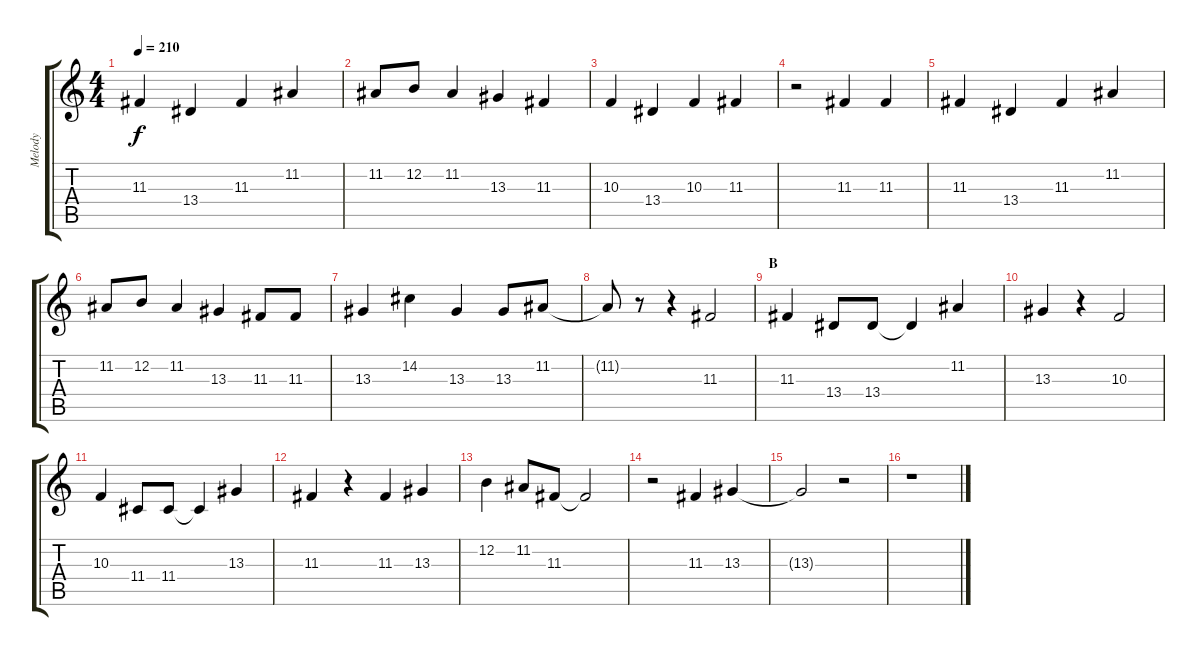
\track ("Melody" "Melody") {instrument harmonica}
\staff {score tabs}
\tuning (E4 B3 G3 D3 A2 E2) {hide}
\ts (4 4)
\tempo 210
\clef g2
\ks c
11.3.4{dy f} 13.4.4 11.3.4 11.2.4 |
11.2.8 12.2.8 11.2.4 13.3.4 11.3.4 |
10.3.4 13.4.4 10.3.4 11.3.4 |
r.2 11.3.4 11.3.4 |
11.3.4 13.4.4 11.3.4 11.2.4 |
11.2.8 12.2.8 11.2.4 13.3.4 11.3.8 11.3.8 |
13.3.4 14.2.4 13.3.4 13.3.8 11.2.8 |
11.2{t}.8 r.8 r.4 11.3.2 |
\section ("" "B")
11.3.4 13.4.8 13.4.8 13.4{t}.4 11.2.4 |
13.3.4 r.4 10.3.2 |
10.3.4 11.4.8 11.4.8 11.4{t}.4 13.3.4 |
11.3.4 r.4 11.3.4 13.3.4 |
12.2.4 11.2.8 11.3.8 11.3{t}.2 |
r.2 11.3.4 13.3.4 |
13.3{t}.2 r.2 |
r.1
